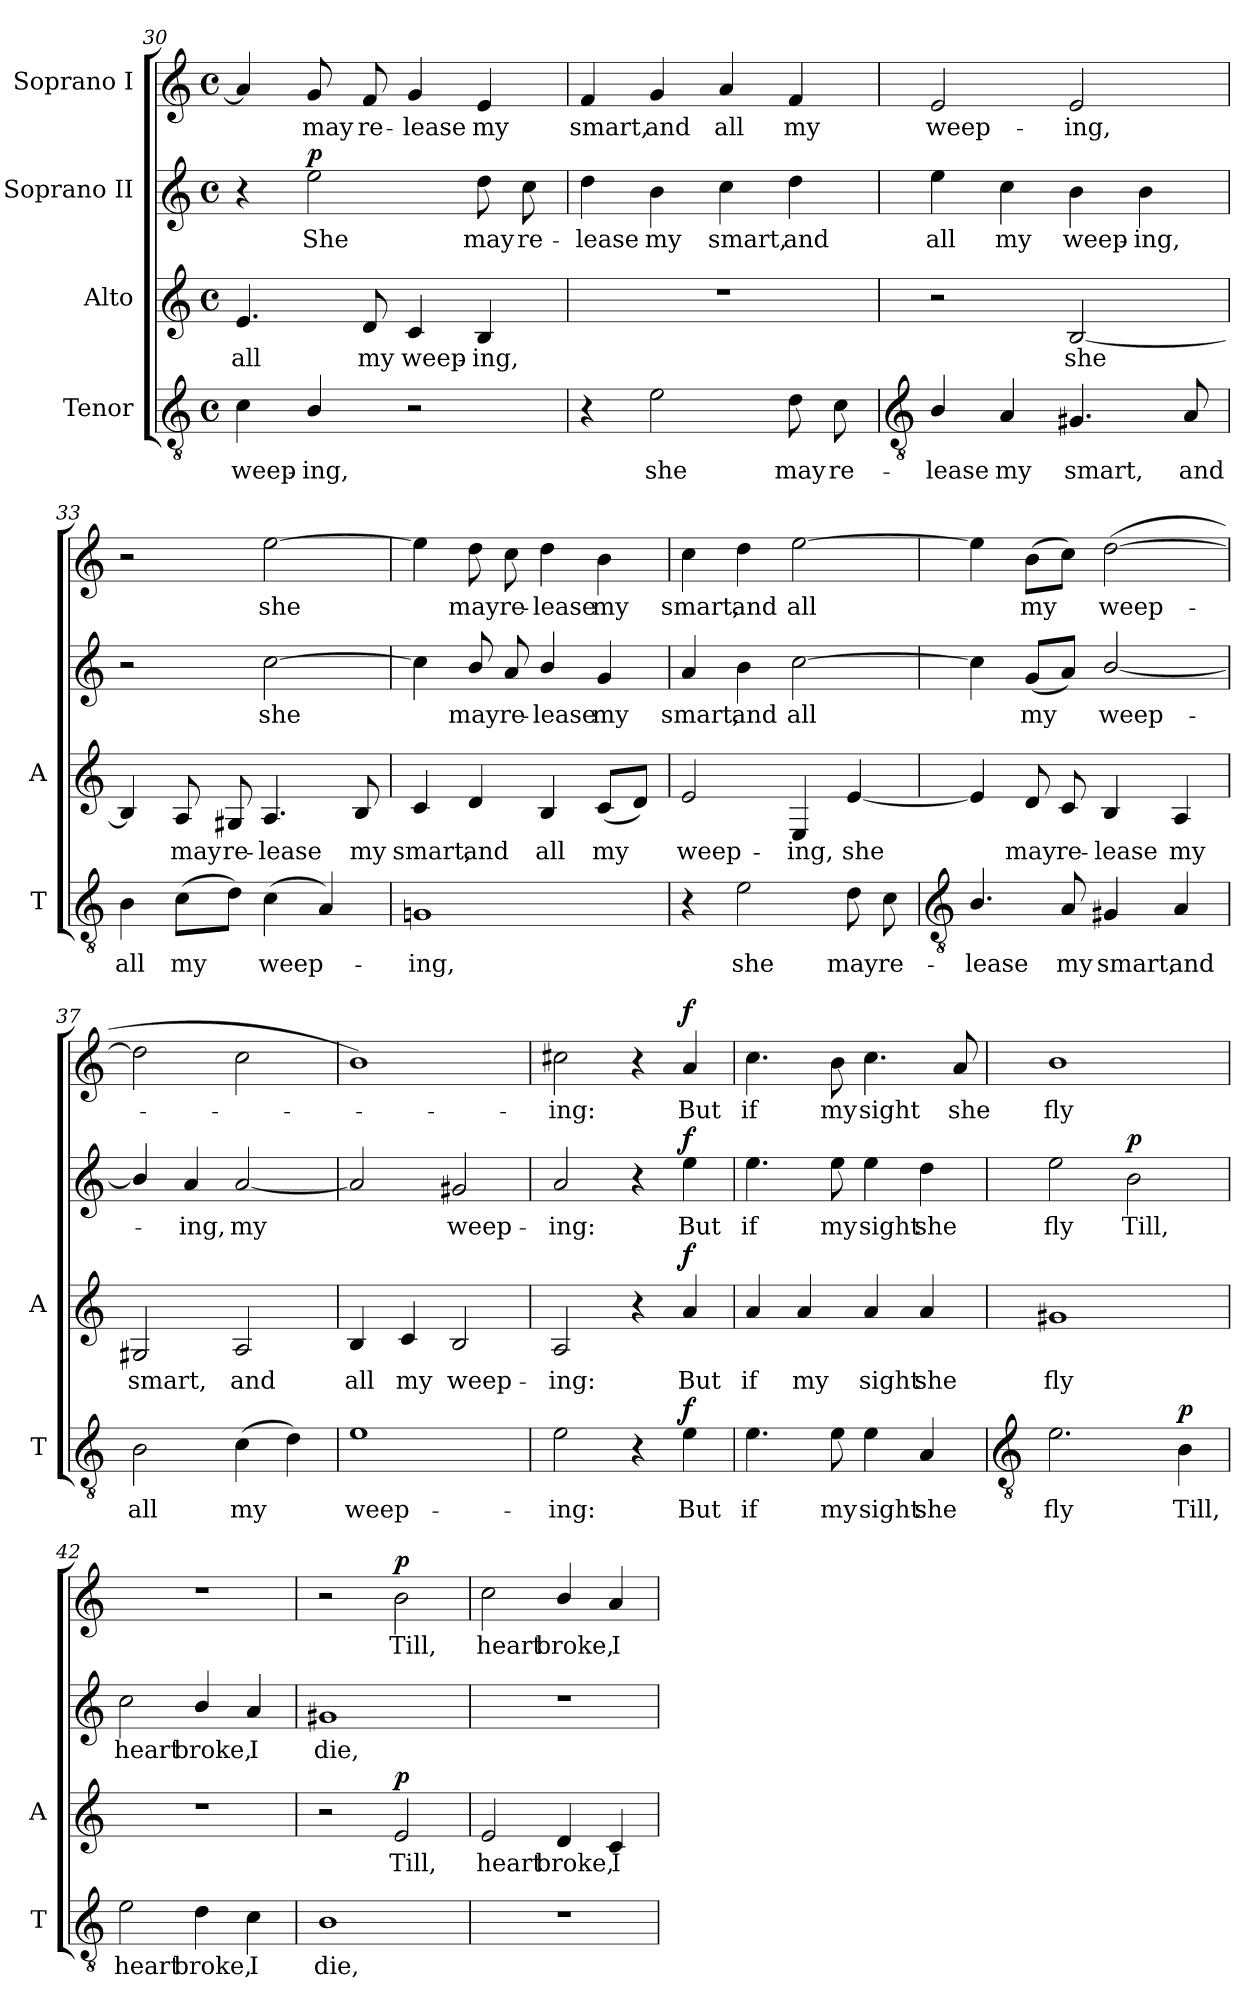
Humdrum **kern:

**kern	**text	**dynam	**kern	**text	**dynam	**kern	**text	**dynam	**kern	**text	**dynam
*part4	*part4	*part4	*part3	*part3	*part3	*part2	*part2	*part2	*part1	*part1	*part1
*staff4	*staff4	*staff4	*staff3	*staff3	*staff3	*staff2	*staff2	*staff2	*staff1	*staff1	*staff1
*I"Tenor	*	*	*I"Alto	*	*	*I"Soprano II	*	*	*I"Soprano I	*	*
*I'T	*	*	*I'A	*	*	*	*	*	*	*	*
*clefGv2	*	*	*clefG2	*	*	*clefG2	*	*	*clefG2	*	*
*k[]	*	*	*k[]	*	*	*k[]	*	*	*k[]	*	*
*C:	*	*	*C:	*	*	*C:	*	*	*C:	*	*
*M4/4	*	*	*M4/4	*	*	*M4/4	*	*	*M4/4	*	*
*met(c)	*	*	*met(c)	*	*	*met(c)	*	*	*met(c)	*	*
=30	=30	=30	=30	=30	=30	=30	=30	=30	=30	=30	=30
!	!LO:LY:b	!	!	!LO:LY:b	!	!	!	!	!	!	!
4c	weep-	.	4.e	all	.	4r	.	.	4a]	.	.
!	!LO:LY:b	!	!	!	!	!	!LO:LY:b	!LO:DY:b	!	!LO:LY:b	!
4B/	-ing,	.	.	.	.	2ee	She	p	8g	may	.
!	!	!	!	!LO:LY:b	!	!	!	!	!	!LO:LY:b	!
.	.	.	8d	my	.	.	.	.	8f	re-	.
!	!	!	!	!LO:LY:b	!	!	!	!	!	!LO:LY:b	!
2r	.	.	4c	weep-	.	.	.	.	4g	-lease	.
!	!	!	!	!LO:LY:b	!	!	!LO:LY:b	!	!	!LO:LY:b	!
.	.	.	4B	-ing,	.	8dd	may	.	4e	my	.
!	!	!	!	!	!	!	!LO:LY:b	!	!	!	!
.	.	.	.	.	.	8cc	re-	.	.	.	.
=31	=31	=31	=31	=31	=31	=31	=31	=31	=31	=31	=31
!	!	!	!	!	!	!	!LO:LY:b	!	!	!LO:LY:b	!
4r	.	.	1r	.	.	4dd	-lease	.	4f	smart,	.
!	!LO:LY:b	!	!	!	!	!	!LO:LY:b	!	!	!LO:LY:b	!
2e	she	.	.	.	.	4b	my	.	4g	and	.
!	!	!	!	!	!	!	!LO:LY:b	!	!	!LO:LY:b	!
.	.	.	.	.	.	4cc	smart,	.	4a	all	.
!	!LO:LY:b	!	!	!	!	!	!LO:LY:b	!	!	!LO:LY:b	!
8d	may	.	.	.	.	4dd	and	.	4f	my	.
!	!LO:LY:b	!	!	!	!	!	!	!	!	!	!
8c	re-	.	.	.	.	.	.	.	.	.	.
!!LO:LB:g=z
=32	=32	=32	=32	=32	=32	=32	=32	=32	=32	=32	=32
*clefGv2	*	*	*	*	*	*	*	*	*	*	*
!	!LO:LY:b	!	!	!	!	!	!LO:LY:b	!	!	!LO:LY:b	!
4B/	-lease	.	2r	.	.	4ee	all	.	2e	weep-	.
!	!LO:LY:b	!	!	!	!	!	!LO:LY:b	!	!	!	!
4A	my	.	.	.	.	4cc	my	.	.	.	.
!	!LO:LY:b	!	!	!LO:LY:b	!	!	!LO:LY:b	!	!	!LO:LY:b	!
4.G#X	smart,	.	[2B	she	.	4b	weep-	.	2e	-ing,	.
!	!	!	!	!	!	!	!LO:LY:b	!	!	!	!
.	.	.	.	.	.	4b	-ing,	.	.	.	.
!	!LO:LY:b	!	!	!	!	!	!	!	!	!	!
8A	and	.	.	.	.	.	.	.	.	.	.
=33	=33	=33	=33	=33	=33	=33	=33	=33	=33	=33	=33
!	!LO:LY:b	!	!	!	!	!	!	!	!	!	!
4B	all	.	4B]	.	.	2r	.	.	2r	.	.
!	!LO:LY:b	!	!	!LO:LY:b	!	!	!	!	!	!	!
(>8cL	my	.	8A	may	.	.	.	.	.	.	.
!	!	!	!	!LO:LY:b	!	!	!	!	!	!	!
8dJ)	.	.	8G#X	re-	.	.	.	.	.	.	.
!	!LO:LY:b	!	!	!LO:LY:b	!	!	!LO:LY:b	!	!	!LO:LY:b	!
(>4c	weep-	.	4.A	-lease	.	[2cc	she	.	[2ee	she	.
4A)	.	.	.	.	.	.	.	.	.	.	.
!	!	!	!	!LO:LY:b	!	!	!	!	!	!	!
.	.	.	8B	my	.	.	.	.	.	.	.
=34	=34	=34	=34	=34	=34	=34	=34	=34	=34	=34	=34
!	!LO:LY:b	!	!	!LO:LY:b	!	!	!	!	!	!	!
1Gn	ing,	.	4c	smart,	.	4cc]	.	.	4ee]	.	.
!	!	!	!	!LO:LY:b	!	!	!LO:LY:b	!	!	!LO:LY:b	!
.	.	.	4d	and	.	8b/	may	.	8dd	may	.
!	!	!	!	!	!	!	!LO:LY:b	!	!	!LO:LY:b	!
.	.	.	.	.	.	8a	re-	.	8cc	re-	.
!	!	!	!	!LO:LY:b	!	!	!LO:LY:b	!	!	!LO:LY:b	!
.	.	.	4B	all	.	4b/	-lease	.	4dd	-lease	.
!	!	!	!	!LO:LY:b	!	!	!LO:LY:b	!	!	!LO:LY:b	!
.	.	.	(<8cL	my	.	4g	my	.	4b	my	.
.	.	.	8dJ)	.	.	.	.	.	.	.	.
=35	=35	=35	=35	=35	=35	=35	=35	=35	=35	=35	=35
!	!	!	!	!LO:LY:b	!	!	!LO:LY:b	!	!	!LO:LY:b	!
4r	.	.	2e	weep-	.	4a	smart,	.	4cc	smart,	.
!	!LO:LY:b	!	!	!	!	!	!LO:LY:b	!	!	!LO:LY:b	!
2e	she	.	.	.	.	4b	and	.	4dd	and	.
!	!	!	!	!LO:LY:b	!	!	!LO:LY:b	!	!	!LO:LY:b	!
.	.	.	4E	-ing,	.	[2cc	all	.	[2ee	all	.
!	!LO:LY:b	!	!	!LO:LY:b	!	!	!	!	!	!	!
8d	may	.	[4e	she	.	.	.	.	.	.	.
!	!LO:LY:b	!	!	!	!	!	!	!	!	!	!
8c	re-	.	.	.	.	.	.	.	.	.	.
!!LO:LB:g=z
=36	=36	=36	=36	=36	=36	=36	=36	=36	=36	=36	=36
*clefGv2	*	*	*	*	*	*	*	*	*	*	*
!	!LO:LY:b	!	!	!	!	!	!	!	!	!	!
4.B/	-lease	.	4e]	.	.	4cc]	.	.	4ee]	.	.
!	!	!	!	!LO:LY:b	!	!	!LO:LY:b	!	!	!LO:LY:b	!
.	.	.	8d	may	.	(<8gL	my	.	(>8bL	my	.
!	!LO:LY:b	!	!	!LO:LY:b	!	!	!	!	!	!	!
8A	my	.	8c	re-	.	8aJ)	.	.	8ccJ)	.	.
!	!LO:LY:b	!	!	!LO:LY:b	!	!	!LO:LY:b	!	!	!LO:LY:b	!
4G#X	smart,	.	4B	-lease	.	[2b/	weep-	.	(>[2dd	weep-	.
!	!LO:LY:b	!	!	!LO:LY:b	!	!	!	!	!	!	!
4A	and	.	4A	my	.	.	.	.	.	.	.
=37	=37	=37	=37	=37	=37	=37	=37	=37	=37	=37	=37
!	!LO:LY:b	!	!	!LO:LY:b	!	!	!	!	!	!	!
2B	all	.	2G#X	smart,	.	4b/]	.	.	2dd]	.	.
!	!	!	!	!	!	!	!LO:LY:b	!	!	!	!
.	.	.	.	.	.	4a	ing,	.	.	.	.
!	!LO:LY:b	!	!	!LO:LY:b	!	!	!LO:LY:b	!	!	!	!
(>4c	my	.	2A	and	.	[2a	my	.	2cc	.	.
4d)	.	.	.	.	.	.	.	.	.	.	.
=38	=38	=38	=38	=38	=38	=38	=38	=38	=38	=38	=38
!	!LO:LY:b	!	!	!LO:LY:b	!	!	!	!	!	!	!
1e	weep-	.	4B	all	.	2a]	.	.	1b)	.	.
!	!	!	!	!LO:LY:b	!	!	!	!	!	!	!
.	.	.	4c	my	.	.	.	.	.	.	.
!	!	!	!	!LO:LY:b	!	!	!LO:LY:b	!	!	!	!
.	.	.	2B	weep-	.	2g#X	weep-	.	.	.	.
=39	=39	=39	=39	=39	=39	=39	=39	=39	=39	=39	=39
!	!LO:LY:b	!	!	!LO:LY:b	!	!	!LO:LY:b	!	!	!LO:LY:b	!
2e	-ing:	.	2A	-ing:	.	2a	-ing:	.	2cc#X	ing:	.
4r	.	.	4r	.	.	4r	.	.	4r	.	.
!	!LO:LY:b	!LO:DY:b	!	!LO:LY:b	!LO:DY:b	!	!LO:LY:b	!LO:DY:b	!	!LO:LY:b	!LO:DY:b
4e	But	f	4a	But	f	4ee	But	f	4a	But	f
=40	=40	=40	=40	=40	=40	=40	=40	=40	=40	=40	=40
!	!LO:LY:b	!	!	!LO:LY:b	!	!	!LO:LY:b	!	!	!LO:LY:b	!
4.e	if	.	4a	if	.	4.ee	if	.	4.cc	if	.
!	!	!	!	!LO:LY:b	!	!	!	!	!	!	!
.	.	.	4a	my	.	.	.	.	.	.	.
!	!LO:LY:b	!	!	!	!	!	!LO:LY:b	!	!	!LO:LY:b	!
8e	my	.	.	.	.	8ee	my	.	8b	my	.
!	!LO:LY:b	!	!	!LO:LY:b	!	!	!LO:LY:b	!	!	!LO:LY:b	!
4e	sight	.	4a	sight	.	4ee	sight	.	4.cc	sight	.
!	!LO:LY:b	!	!	!LO:LY:b	!	!	!LO:LY:b	!	!	!	!
4A	she	.	4a	she	.	4dd	she	.	.	.	.
!	!	!	!	!	!	!	!	!	!	!LO:LY:b	!
.	.	.	.	.	.	.	.	.	8a	she	.
!!LO:LB:g=z
=41	=41	=41	=41	=41	=41	=41	=41	=41	=41	=41	=41
*clefGv2	*	*	*	*	*	*	*	*	*	*	*
!	!LO:LY:b	!	!	!LO:LY:b	!	!	!LO:LY:b	!	!	!LO:LY:b	!
2.e	fly	.	1g#X	fly	.	2ee	fly	.	1b	fly	.
!	!	!	!	!	!	!	!LO:LY:b	!LO:DY:b	!	!	!
.	.	.	.	.	.	2b	Till,	p	.	.	.
!	!LO:LY:b	!LO:DY:b	!	!	!	!	!	!	!	!	!
4B	Till,	p	.	.	.	.	.	.	.	.	.
=42	=42	=42	=42	=42	=42	=42	=42	=42	=42	=42	=42
!	!LO:LY:b	!	!	!	!	!	!LO:LY:b	!	!	!	!
2e	heart	.	1r	.	.	2cc	heart	.	1r	.	.
!	!LO:LY:b	!	!	!	!	!	!LO:LY:b	!	!	!	!
4d	broke,	.	.	.	.	4b/	broke,	.	.	.	.
!	!LO:LY:b	!	!	!	!	!	!LO:LY:b	!	!	!	!
4c	I	.	.	.	.	4a	I	.	.	.	.
=43	=43	=43	=43	=43	=43	=43	=43	=43	=43	=43	=43
!	!LO:LY:b	!	!	!	!	!	!LO:LY:b	!	!	!	!
1B	die,	.	2r	.	.	1g#X	die,	.	2r	.	.
!	!	!	!	!LO:LY:b	!LO:DY:b	!	!	!	!	!LO:LY:b	!LO:DY:b
.	.	.	2e	Till,	p	.	.	.	2b	Till,	p
=44	=44	=44	=44	=44	=44	=44	=44	=44	=44	=44	=44
!	!	!	!	!LO:LY:b	!	!	!	!	!	!LO:LY:b	!
1r	.	.	2e	heart	.	1r	.	.	2cc	heart	.
!	!	!	!	!LO:LY:b	!	!	!	!	!	!LO:LY:b	!
.	.	.	4d	broke,	.	.	.	.	4b/	broke,	.
!	!	!	!	!LO:LY:b	!	!	!	!	!	!LO:LY:b	!
.	.	.	4c	I	.	.	.	.	4a	I	.
=	=	=	=	=	=	=	=	=	=	=	=
*-	*-	*-	*-	*-	*-	*-	*-	*-	*-	*-	*-
